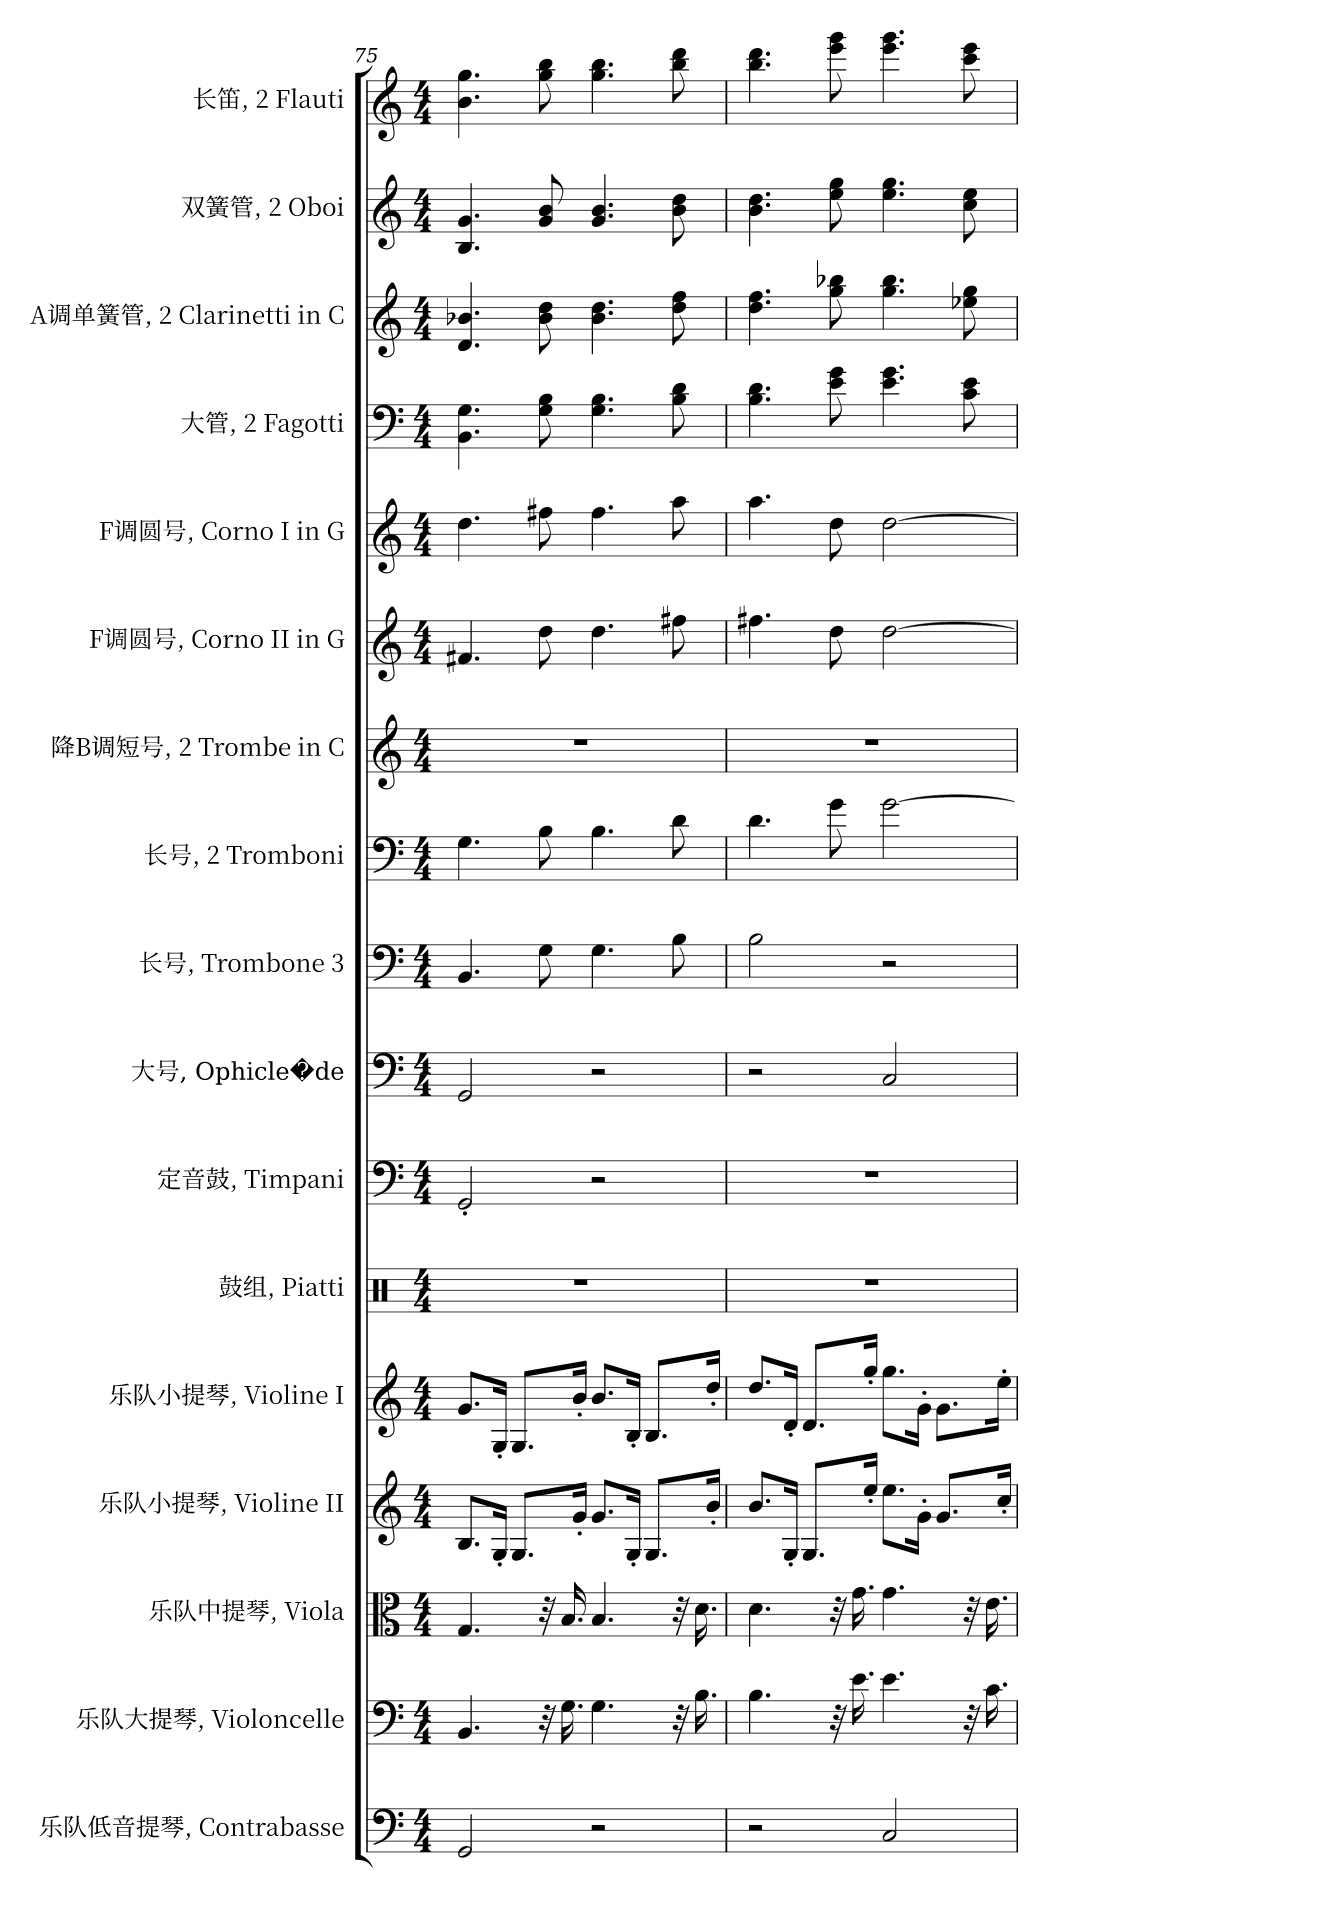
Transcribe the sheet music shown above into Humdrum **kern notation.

**kern	**kern	**kern	**kern	**kern	**kern	**kern	**kern	**kern	**kern	**kern	**kern	**kern	**kern	**kern	**kern	**kern
*part17	*part16	*part15	*part14	*part13	*part12	*part11	*part10	*part9	*part8	*part7	*part6	*part5	*part4	*part3	*part2	*part1
*staff17	*staff16	*staff15	*staff14	*staff13	*staff12	*staff11	*staff10	*staff9	*staff8	*staff7	*staff6	*staff5	*staff4	*staff3	*staff2	*staff1
*I"乐队低音提琴, Contrabasse	*I"乐队大提琴, Violoncelle	*I"乐队中提琴, Viola	*I"乐队小提琴, Violine II	*I"乐队小提琴, Violine I	*I"鼓组, Piatti	*I"定音鼓, Timpani	*I"大号, Ophicle�de	*I"长号, Trombone 3	*I"长号, 2 Tromboni	*I"降B调短号, 2 Trombe in C	*I"F调圆号, Corno II in G	*I"F调圆号, Corno I in G	*I"大管, 2 Fagotti	*I"A调单簧管, 2 Clarinetti in C	*I"双簧管, 2 Oboi	*I"长笛, 2 Flauti
*I'Cbs.	*	*	*	*	*	*I'Timp.	*	*I'Tbn.	*I'Tbn.	*	*	*	*	*I'A Cl.	*I'Ob.	*I'Fl.
!!LO:PB:g=z
*clefF4	*clefF4	*clefC3	*clefG2	*clefG2	*clefX	*clefF4	*clefF4	*clefF4	*clefF4	*clefG2	*clefG2	*clefG2	*clefF4	*clefG2	*clefG2	*clefG2
*ITrd7c12	*	*	*	*	*	*	*	*	*	*ITrd1c2	*ITrd4c7	*ITrd4c7	*	*ITrd2c3	*	*
*k[]	*k[]	*k[]	*k[]	*k[]	*k[]	*k[]	*k[]	*k[]	*k[]	*k[b-e-]	*k[b-]	*k[b-]	*k[]	*k[f#c#g#]	*k[]	*k[]
*M4/4	*M4/4	*M4/4	*M4/4	*M4/4	*M4/4	*M4/4	*M4/4	*M4/4	*M4/4	*M4/4	*M4/4	*M4/4	*M4/4	*M4/4	*M4/4	*M4/4
*MM156	*MM156	*MM156	*MM156	*MM156	*MM156	*MM156	*MM156	*MM156	*MM156	*MM156	*MM156	*MM156	*MM156	*MM156	*MM156	*MM156
=75	=75	=75	=75	=75	=75	=75	=75	=75	=75	=75	=75	=75	=75	=75	=75	=75
2GGG/	4.BB/	4.G/	8.B/L	8.g/L	1r	2GG'/	2GG/	4.BB/	4.G\	1r	4.Bn/	4.g\	4.BB\ 4.G\	4.B/ 4.gn/	4.B/ 4.g/	4.b\ 4.gg\
.	.	.	16G'/Jk	16G'/Jk	.	.	.	.	.	.	.	.	.	.	.	.
.	.	.	8.G/L	8.G/L	.	.	.	.	.	.	.	.	.	.	.	.
.	32r	32r	.	.	.	.	.	8G\	8B\	.	8g\	8bn\	8G\ 8B\	8g\ 8b\	8g/ 8b/	8gg\ 8bb\
.	16.G\	16.B/	.	.	.	.	.	.	.	.	.	.	.	.	.	.
.	.	.	16g'/Jk	16b'/Jk	.	.	.	.	.	.	.	.	.	.	.	.
*	*	*	*	*	*	*	*	*	*	*	*	*	*	*	*	*MM158
2r	4.G\	4.B/	8.g/L	8.b/L	.	2r	2r	4.G\	4.B\	.	4.g\	4.b\	4.G\ 4.B\	4.g\ 4.b\	4.g/ 4.b/	4.gg\ 4.bb\
.	.	.	16G'/Jk	16B'/Jk	.	.	.	.	.	.	.	.	.	.	.	.
.	.	.	8.G/L	8.B/L	.	.	.	.	.	.	.	.	.	.	.	.
.	32r	32r	.	.	.	.	.	8B\	8d\	.	8bn\	8dd\	8B\ 8d\	8b\ 8dd\	8b\ 8dd\	8bb\ 8ddd\
.	16.B\	16.d\	.	.	.	.	.	.	.	.	.	.	.	.	.	.
.	.	.	16b'/Jk	16dd'/Jk	.	.	.	.	.	.	.	.	.	.	.	.
=76	=76	=76	=76	=76	=76	=76	=76	=76	=76	=76	=76	=76	=76	=76	=76	=76
*	*	*	*	*	*	*	*	*	*	*	*	*	*	*	*	*MM156
2r	4.B\	4.d\	8.b/L	8.dd/L	1r	1r	2r	2B\	4.d\	1r	4.bn\	4.dd\	4.B\ 4.d\	4.b\ 4.dd\	4.b\ 4.dd\	4.bb\ 4.ddd\
.	.	.	16G'/Jk	16d'/Jk	.	.	.	.	.	.	.	.	.	.	.	.
.	.	.	8.G/L	8.d/L	.	.	.	.	.	.	.	.	.	.	.	.
.	32r	32r	.	.	.	.	.	.	8g\	.	8g\	8g\	8e\ 8g\	8ee\ 8ggn\	8ee\ 8gg\	8eee\ 8ggg\
.	16.e\	16.g\	.	.	.	.	.	.	.	.	.	.	.	.	.	.
.	.	.	16ee'/Jk	16gg'/Jk	.	.	.	.	.	.	.	.	.	.	.	.
*	*	*	*	*	*	*	*	*	*	*	*	*	*	*	*	*MM158
2CC/	4.e\	4.g\	8.ee\L	8.gg\L	.	.	2C/	2r	[2g\	.	[2g\	[2g\	4.e\ 4.g\	4.ee\ 4.gg\	4.ee\ 4.gg\	4.eee\ 4.ggg\
.	.	.	16g'\Jk	16g'\Jk	.	.	.	.	.	.	.	.	.	.	.	.
.	.	.	8.g/L	8.g\L	.	.	.	.	.	.	.	.	.	.	.	.
.	32r	32r	.	.	.	.	.	.	.	.	.	.	8c\ 8e\	8ccn\ 8ee\	8cc\ 8ee\	8ccc\ 8eee\
.	16.c\	16.e\	.	.	.	.	.	.	.	.	.	.	.	.	.	.
.	.	.	16cc'/Jk	16ee'\Jk	.	.	.	.	.	.	.	.	.	.	.	.
=	=	=	=	=	=	=	=	=	=	=	=	=	=	=	=	=
*-	*-	*-	*-	*-	*-	*-	*-	*-	*-	*-	*-	*-	*-	*-	*-	*-
